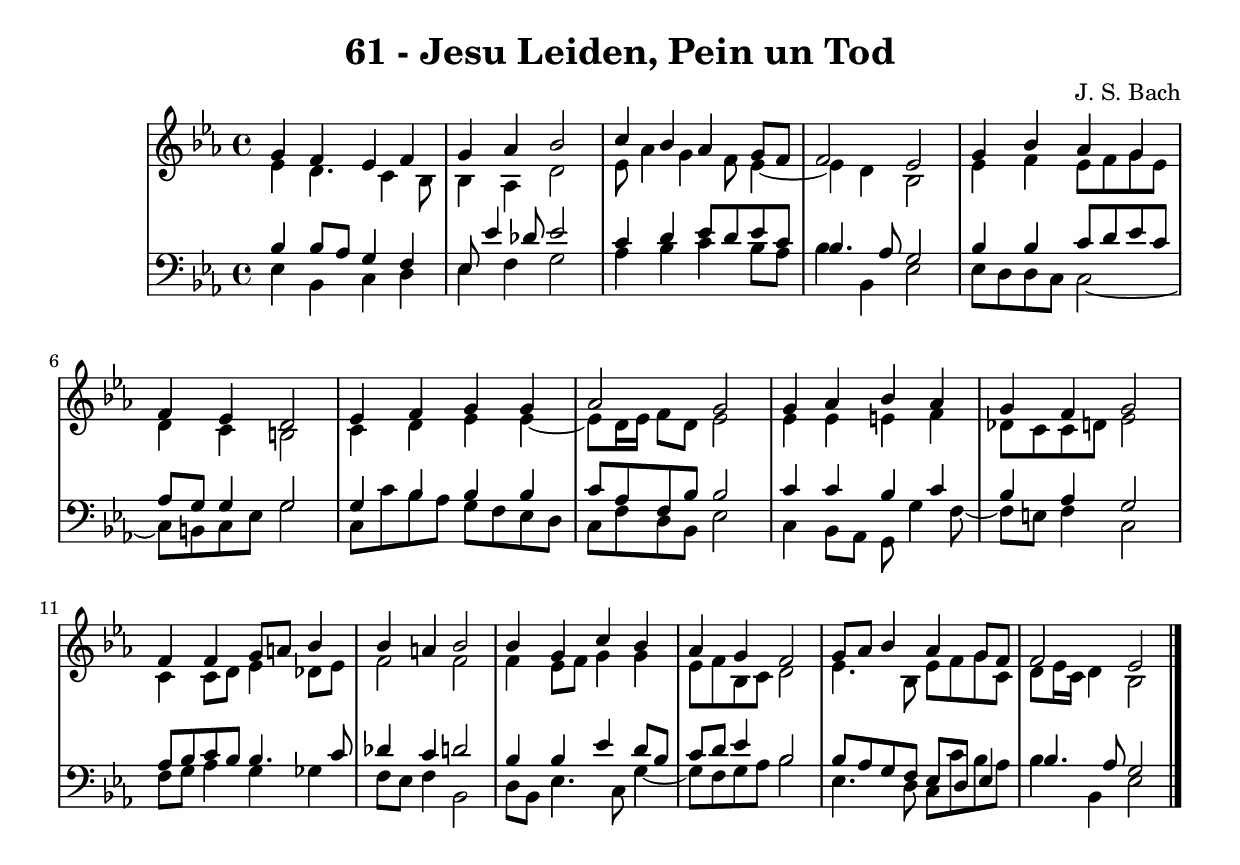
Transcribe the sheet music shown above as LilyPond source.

\version "2.10.33"

\header {
  title = "61 - Jesu Leiden, Pein un Tod"
  composer = "J. S. Bach"
}


global = {
  \time 4/4
  \key ees \major
}


soprano = \relative c'' {
  g4 f4 ees4 f4 
  g4 aes4 bes2 
  c4 bes4 aes4 g8 f8 
  f2 ees2 
  g4 bes4 aes4 g4   %5
  f4 ees4 d2 
  ees4 f4 g4 g4 
  aes2 g2 
  g4 aes4 bes4 aes4 
  g4 f4 g2   %10
  f4 f4 g8 a8 bes4 
  bes4 a4 bes2 
  bes4 g4 c4 bes4 
  aes4 g4 f2 
  g8 aes8 bes4 aes4 g8 f8   %15
  f2 ees2 
  
}

alto = \relative c' {
  ees4 d4. c4 bes8 
  bes4 aes4 d2 
  ees8 aes4 g4 f8 ees4~ 
  ees4 d4 bes2 
  ees4 f4 ees8 f8 g8 ees8   %5
  d4 c4 b2 
  c4 d4 ees4 ees4~ 
  ees8 d16 ees16 f8 d8 ees2 
  ees4 ees4 e4 f4 
  des8 c8 c8 d8 ees2   %10
  c4 c8 d8 ees4 des8 ees8 
  f2 f2 
  f4 ees8 f8 g4 g4 
  ees8 f8 bes,8 c8 d2 
  ees4. bes8 ees8 f8 g8 c,8   %15
  d8 ees16 c16 d4 bes2 
  
}

tenor = \relative c' {
  bes4 bes8 aes8 g4 f4 
  ees8 ees'4 des8 ees2 
  c4 d4 ees8 d8 ees8 c8 
  bes4. aes8 g2 
  bes4 bes4 c8 d8 ees8 c8   %5
  aes8 g8 g4 g2 
  g4 bes4 bes4 bes4 
  c8 aes8 f8 bes8 bes2 
  c4 c4 bes4 c4 
  bes4 aes4 g2   %10
  aes8 bes8 c8 bes8 bes4. c8 
  des4 c4 d2 
  bes4 bes4 ees4 d8 bes8 
  c8 d8 ees4 bes2 
  bes8 aes8 g8 f8 ees8 d8 ees4   %15
  bes'4. aes8 g2 
  
}

baixo = \relative c {
  ees4 bes4 c4 d4 
  ees4 f4 g2 
  aes4 bes4 c4 bes8 aes8 
  bes4 bes,4 ees2 
  ees8 d8 d8 c8 c2~   %5
  c8 b8 c8 ees8 g2 
  c,8 c'8 bes8 aes8 g8 f8 ees8 d8 
  c8 f8 d8 bes8 ees2 
  c4 bes8 aes8 g8 g'4 f8~ 
  f8 e8 f4 c2   %10
  f8 g8 aes4 g4 ges4 
  f8 ees8 f4 bes,2 
  d8 bes8 ees4. c8 g'4~ 
  g8 f8 g8 aes8 bes2 
  ees,4. d8 c8 c'8 bes8 aes8   %15
  bes4 bes,4 ees2 
  
}

\score {
  <<
    \new StaffGroup <<
      \override StaffGroup.SystemStartBracket #'style = #'line 
      \new Staff {
        <<
          \global
          \new Voice = "soprano" { \voiceOne \soprano }
          \new Voice = "alto" { \voiceTwo \alto }
        >>
      }
      \new Staff {
        <<
          \global
          \clef "bass"
          \new Voice = "tenor" {\voiceOne \tenor }
          \new Voice = "baixo" { \voiceTwo \baixo \bar "|."}
        >>
      }
    >>
  >>
  \layout {}
  \midi {}
}